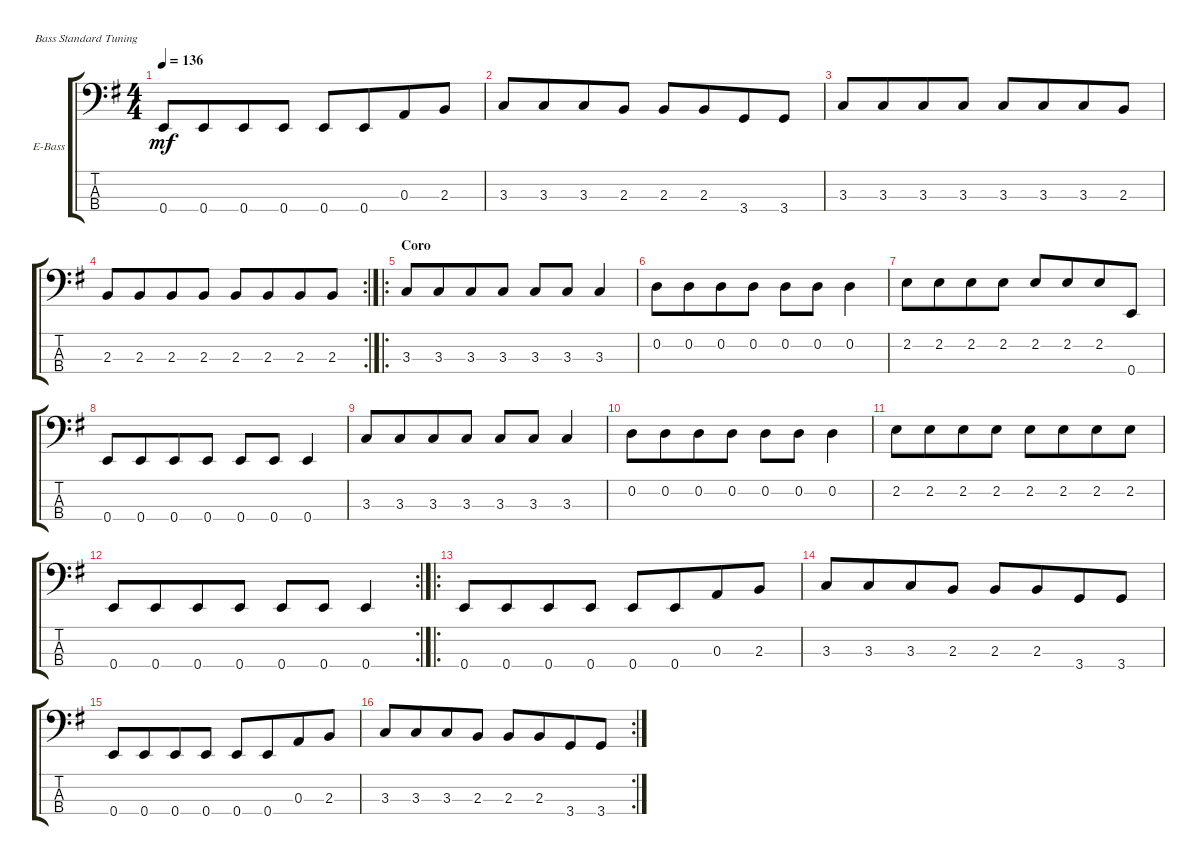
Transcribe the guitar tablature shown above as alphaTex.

\defaultSystemsLayout 4
\bracketExtendMode groupsimilarinstruments
\firstSystemTrackNameOrientation horizontal
\otherSystemsTrackNameOrientation horizontal
\track ("Electric Bass" "E-Bass") {multiBarRest instrument electricbassfinger}
\staff {score tabs}
\tuning (G2 D2 A1 E1)
\ts (4 4)
\tempo 136
\clef f4
\ks g
0.4.8{dy mf} 0.4.8{beam merge} 0.4.8 0.4.8 0.4.8 0.4.8{beam merge} 0.3.8 2.3.8 |
3.3.8 3.3.8{beam merge} 3.3.8{beam merge} 2.3.8 2.3.8 2.3.8{beam merge} 3.4.8 3.4.8 |
3.3.8 3.3.8{beam merge} 3.3.8 3.3.8 3.3.8 3.3.8{beam merge} 3.3.8 2.3.8 |
\rc 2
2.3.8 2.3.8{beam merge} 2.3.8 2.3.8 2.3.8 2.3.8{beam merge} 2.3.8{beam merge} 2.3.8 |
\ro
\section ("" "Coro")
3.3.8 3.3.8{beam merge} 3.3.8 3.3.8 3.3.8 3.3.8{beam merge} 3.3.4 |
0.2.8 0.2.8{beam merge} 0.2.8 0.2.8 0.2.8 0.2.8{beam merge} 0.2.4{beam merge} |
2.2.8 2.2.8{beam merge} 2.2.8 2.2.8 2.2.8 2.2.8{beam merge} 2.2.8 0.4.8 |
0.4.8 0.4.8{beam merge} 0.4.8 0.4.8 0.4.8 0.4.8{beam merge} 0.4.4 |
3.3.8 3.3.8{beam merge} 3.3.8 3.3.8 3.3.8 3.3.8{beam merge} 3.3.4 |
0.2.8 0.2.8{beam merge} 0.2.8 0.2.8 0.2.8 0.2.8{beam merge} 0.2.4{beam merge} |
2.2.8 2.2.8{beam merge} 2.2.8 2.2.8 2.2.8 2.2.8{beam merge} 2.2.8 2.2.8 |
\rc 2
0.4.8 0.4.8{beam merge} 0.4.8 0.4.8 0.4.8 0.4.8{beam merge} 0.4.4 |
\ro
0.4.8 0.4.8{beam merge} 0.4.8 0.4.8 0.4.8 0.4.8{beam merge} 0.3.8 2.3.8 |
3.3.8 3.3.8{beam merge} 3.3.8{beam merge} 2.3.8 2.3.8 2.3.8{beam merge} 3.4.8 3.4.8 |
0.4.8 0.4.8{beam merge} 0.4.8 0.4.8 0.4.8 0.4.8{beam merge} 0.3.8 2.3.8 |
\rc 2
3.3.8 3.3.8{beam merge} 3.3.8 2.3.8 2.3.8 2.3.8{beam merge} 3.4.8 3.4.8
